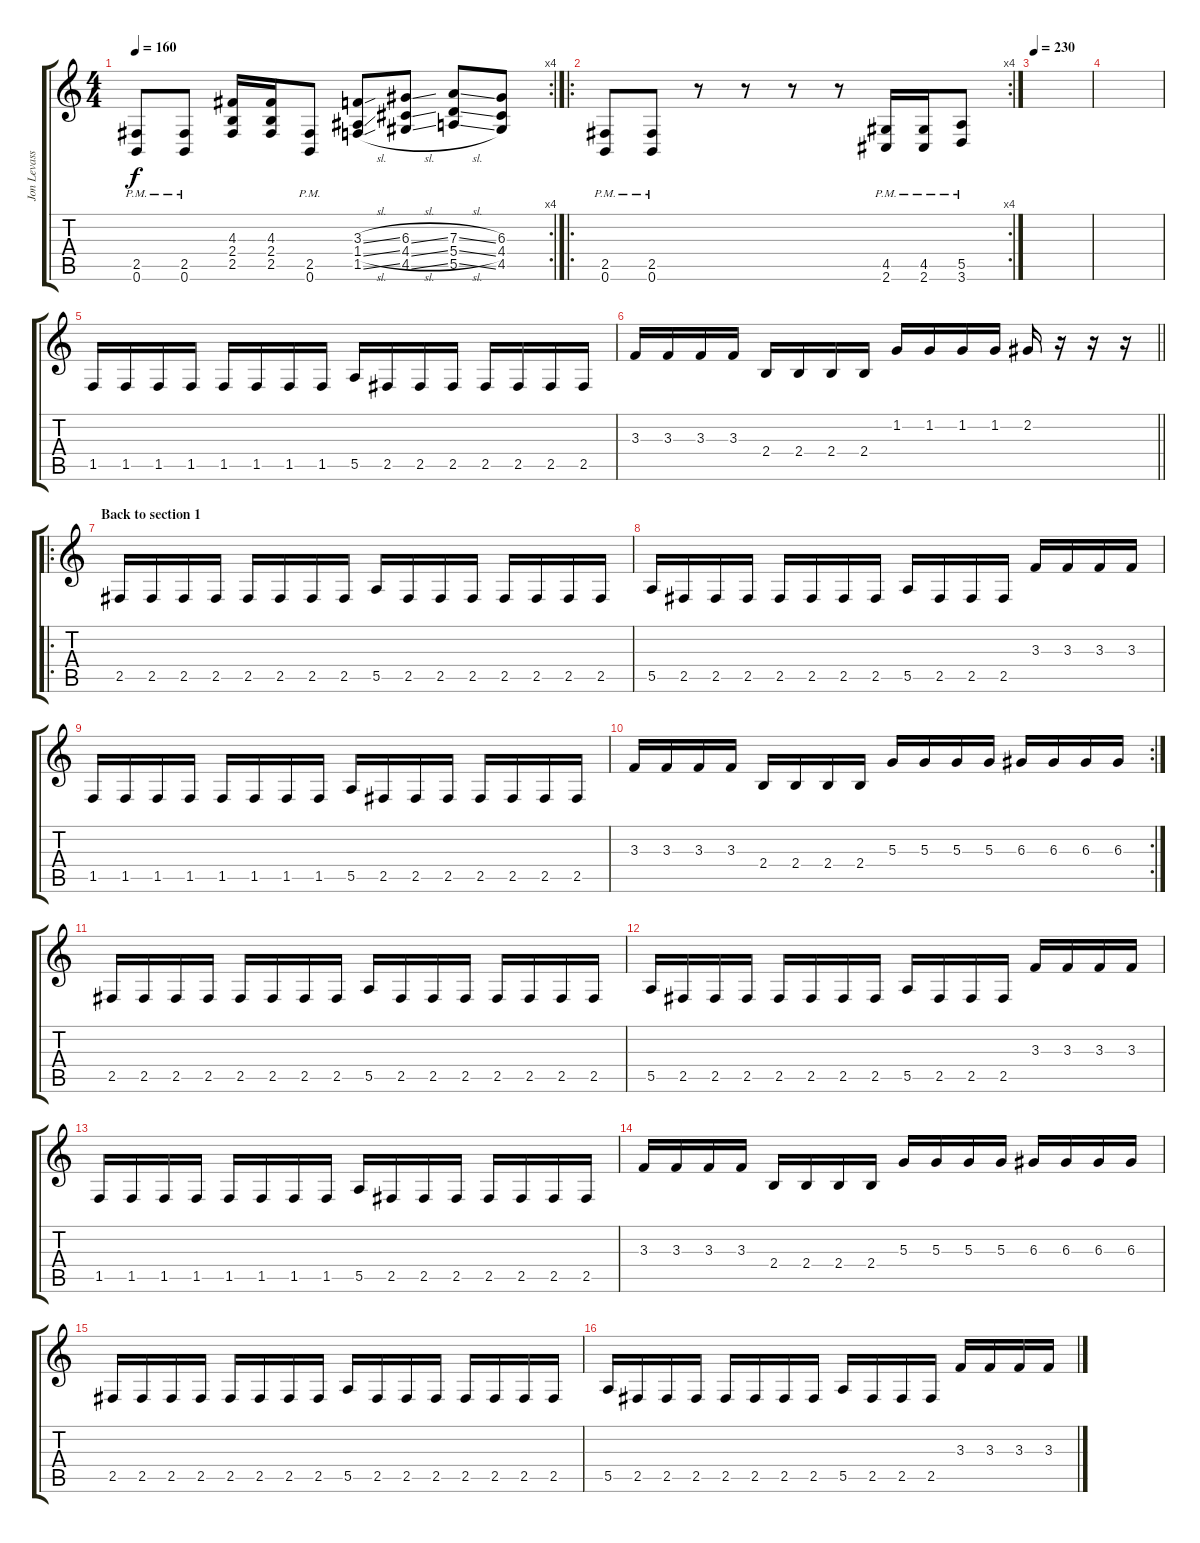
\track ("Jon Levasseur rhythm 2" "Jon Levass") {instrument distortionguitar}
\staff {score tabs}
\tuning (B3 Gb3 D3 A2 E2 B1) {hide}
\rc 4
\ts (4 4)
\tempo 160
\clef g2
\ks c
(2.5{pm} 0.6{pm}).8{dy f instrument distortionguitar} (2.5{pm} 0.6{pm}).8 (4.3 2.4 2.5).16 (4.3 2.4 2.5).16 (2.5{pm} 0.6{pm}).8 (3.3{sl} 1.4{sl} 1.5{sl}).8 (6.3{sl} 4.4{sl} 4.5{sl}).8 (7.3{sl} 5.4{sl} 5.5{sl}).8 (6.3 4.4 4.5).8 |
\ro
\rc 4
(2.5{pm} 0.6{pm}).8 (2.5{pm} 0.6{pm}).8 r.8 r.8 r.8 r.8 (4.5{pm} 2.6{pm}).16 (4.5{pm} 2.6{pm}).16 (5.5{pm} 3.6{pm}).8 |
\tempo 230
|
|
1.5.16 1.5.16 1.5.16 1.5.16 1.5.16 1.5.16 1.5.16 1.5.16 5.5.16 2.5.16 2.5.16 2.5.16 2.5.16 2.5.16 2.5.16 2.5.16 |
\barLineRight lightlight
3.3.16 3.3.16 3.3.16 3.3.16 2.4.16 2.4.16 2.4.16 2.4.16 1.2.16 1.2.16 1.2.16 1.2.16 2.2.16 r.16 r.16 r.16 |
\ro
\section ("" "Back to section 1")
2.5.16 2.5.16 2.5.16 2.5.16 2.5.16 2.5.16 2.5.16 2.5.16 5.5.16 2.5.16 2.5.16 2.5.16 2.5.16 2.5.16 2.5.16 2.5.16 |
5.5.16 2.5.16 2.5.16 2.5.16 2.5.16 2.5.16 2.5.16 2.5.16 5.5.16 2.5.16 2.5.16 2.5.16 3.3.16 3.3.16 3.3.16 3.3.16 |
1.5.16 1.5.16 1.5.16 1.5.16 1.5.16 1.5.16 1.5.16 1.5.16 5.5.16 2.5.16 2.5.16 2.5.16 2.5.16 2.5.16 2.5.16 2.5.16 |
\rc 2
3.3.16 3.3.16 3.3.16 3.3.16 2.4.16 2.4.16 2.4.16 2.4.16 5.3.16 5.3.16 5.3.16 5.3.16 6.3.16 6.3.16 6.3.16 6.3.16 |
2.5.16 2.5.16 2.5.16 2.5.16 2.5.16 2.5.16 2.5.16 2.5.16 5.5.16 2.5.16 2.5.16 2.5.16 2.5.16 2.5.16 2.5.16 2.5.16 |
5.5.16 2.5.16 2.5.16 2.5.16 2.5.16 2.5.16 2.5.16 2.5.16 5.5.16 2.5.16 2.5.16 2.5.16 3.3.16 3.3.16 3.3.16 3.3.16 |
1.5.16 1.5.16 1.5.16 1.5.16 1.5.16 1.5.16 1.5.16 1.5.16 5.5.16 2.5.16 2.5.16 2.5.16 2.5.16 2.5.16 2.5.16 2.5.16 |
3.3.16 3.3.16 3.3.16 3.3.16 2.4.16 2.4.16 2.4.16 2.4.16 5.3.16 5.3.16 5.3.16 5.3.16 6.3.16 6.3.16 6.3.16 6.3.16 |
2.5.16 2.5.16 2.5.16 2.5.16 2.5.16 2.5.16 2.5.16 2.5.16 5.5.16 2.5.16 2.5.16 2.5.16 2.5.16 2.5.16 2.5.16 2.5.16 |
5.5.16 2.5.16 2.5.16 2.5.16 2.5.16 2.5.16 2.5.16 2.5.16 5.5.16 2.5.16 2.5.16 2.5.16 3.3.16 3.3.16 3.3.16 3.3.16
